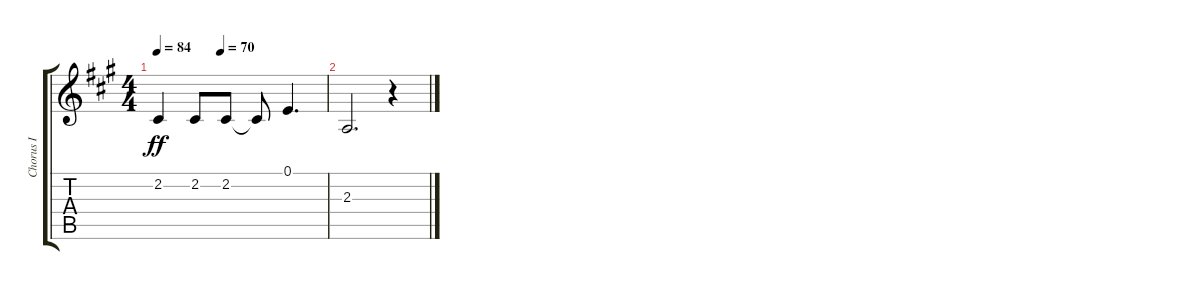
\track ("Chorus I" "Chorus I") {instrument voiceoohs}
\staff {score tabs}
\tuning (E4 B3 G3 D3 A2 E2) {hide}
\ts (4 4)
\tempo 84
\tempo (70 0.375)
\clef g2
\ks a
2.2.4{dy ff} 2.2.8 2.2.8 2.2{t}.8 0.1.4{d} |
2.3.2{d} r.4
